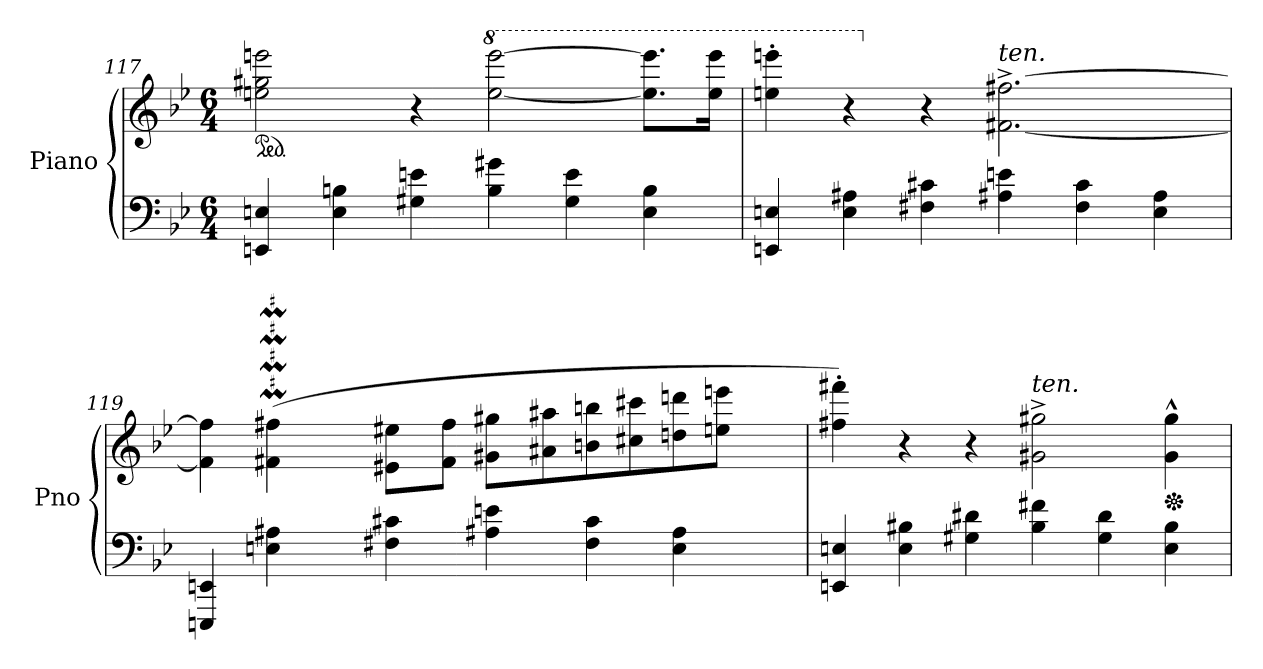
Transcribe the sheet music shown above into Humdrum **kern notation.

**kern	**kern	**dynam
*part1	*part1	*part1
*staff2	*staff1	*staff1/2
*I"Piano	*	*
*I'Pno	*	*
!!LO:PB:g=z
*clefF4	*clefG2	*
*k[b-e-]	*k[b-e-]	*
*B-:	*B-:	*
*M6/4	*M6/4	*
*	*ped	*
=117	=117	=117
4EEn/ 4En/	2een\ 2gg#X\ 2eeen\	.
4E\ 4Bn\	.	.
4G#X\ 4en\	4r	.
*	*8va	*
4B\ 4g#X\	[2eee\ [2eeee\	.
4G#\ 4e\	.	.
4E\ 4B\	8.eee\] 8.eeee\]L	.
.	16eee\ 16eeee\Jk	.
=118	=118	=118
4EEn/ 4En/	4eeen\'> 4eeeen\'>	.
4E\ 4A#X\	4r	.
*	*X8va	*
4F#X\ 4c#X\	4r	.
!	!LO:TX:a:i:t=ten.	!
4A#X\ 4en\	[2.f#X\^> [2.ff#X\^>	.
4F#\ 4c#\	.	.
4E\ 4A#\	.	.
=119	=119	=119
*	*^	*
4EEEn/ 4EEn/	4f#\] 4ff#\]	4ryy	.
*	*	*Xtuplet	*
!	!	!LO:N:vis=16	!
4En\ 4A#X\	(>4f#X\M 4ff#X\M	4096%205ryy	.
!	!	!LO:N:vis=16	!
.	.	4096%205gg#Xyy	.
!	!	!LO:N:vis=16	!
.	.	1024%51ff#yy	.
!	!	!LO:N:vis=16	!
.	.	4096%205gg#yy	.
!	!	!LO:N:vis=16	!
.	.	4096%205ff#yy	.
4F#X\ 4c#X\	8e#X\ 8ee#X\L	1ryy	[ [
.	8f#\ 8ff#\J	.	.
4A#X\ 4en\	8g#X\ 8gg#X\L	.	.
.	8a#X\ 8aa#X\	.	.
4F#\ 4c#\	8bn\ 8bbn\	.	.
.	8cc#X\ 8ccc#X\	.	.
4E\ 4A#\	8ddn\ 8dddn\	.	.
.	8een\ 8eeen\J	.	.
*	*v	*v	*
!!LO:LB:g=z
=120	=120	=120
4EEn/ 4En/	4ff#X\'> 4fff#X\'>)	.
4E\ 4B#X\	4r	.
4G#X\ 4d#X\	4r	.
!	!LO:TX:a:i:t=ten.	!
4B#\ 4f#X\	2g#X\^> 2gg#X\^>	.
4G#\ 4d#\	.	.
*	*Xped	*
4E\ 4B#\	4g#\^^> 4gg#\^^>	.
=	=	=
*-	*-	*-
